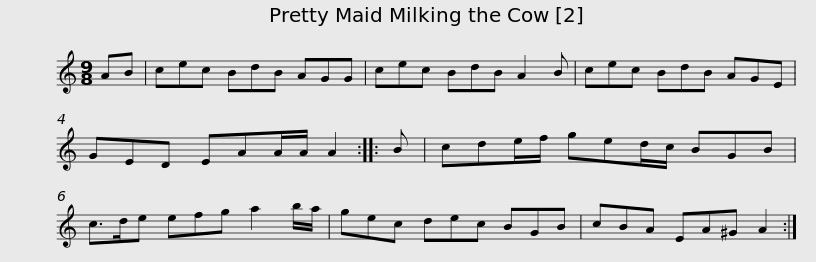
X:1
L:1/8
M:9/8
I:linebreak $
K:C
V:1 treble
V:1
 AB | cec BdB AGG | cec BdB A2 B | cec BdB AGE | GED EAA/A/ A2 :: %5
 B |$ cde/f/ ged/c/ BGB | c>de efg a2 b/a/ | gec dec BGB | cBA EA^G A2 :| %10
